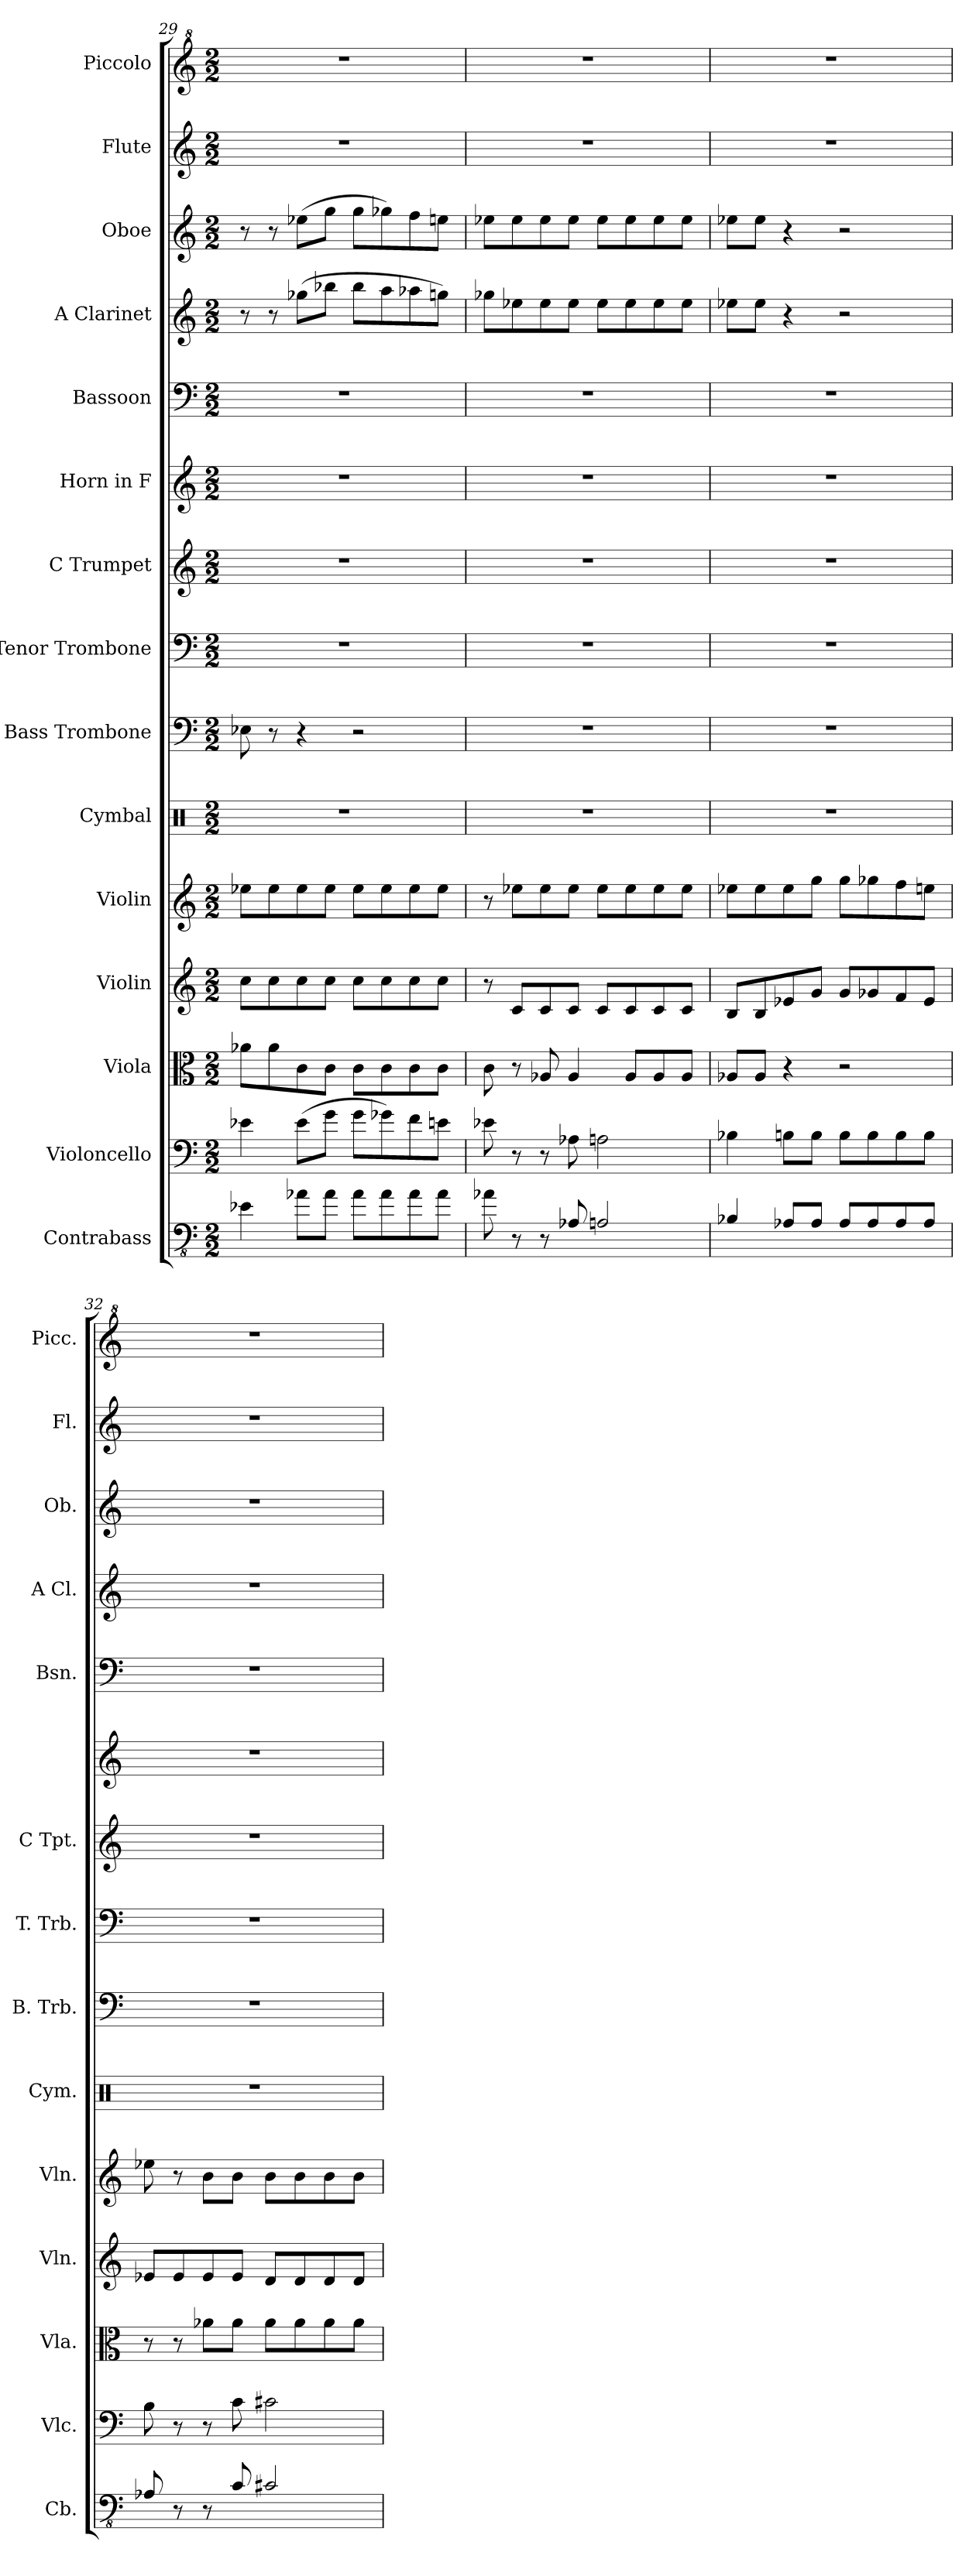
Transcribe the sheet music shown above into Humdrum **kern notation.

**kern	**kern	**kern	**kern	**kern	**kern	**kern	**kern	**kern	**kern	**kern	**kern	**kern	**kern	**kern
*part15	*part14	*part13	*part12	*part11	*part10	*part9	*part8	*part7	*part6	*part5	*part4	*part3	*part2	*part1
*staff15	*staff14	*staff13	*staff12	*staff11	*staff10	*staff9	*staff8	*staff7	*staff6	*staff5	*staff4	*staff3	*staff2	*staff1
*I"Contrabass	*I"Violoncello	*I"Viola	*I"Violin	*I"Violin	*I"Cymbal	*I"Bass Trombone	*I"Tenor Trombone	*I"C Trumpet	*I"Horn in F	*I"Bassoon	*I"A Clarinet	*I"Oboe	*I"Flute	*I"Piccolo
*I'Cb.	*I'Vlc.	*I'Vla.	*I'Vln.	*I'Vln.	*I'Cym.	*I'B. Trb.	*I'T. Trb.	*I'C Tpt.	*	*I'Bsn.	*I'A Cl.	*I'Ob.	*I'Fl.	*I'Picc.
!!LO:PB:g=z
*clefFv4	*clefF4	*clefC3	*clefG2	*clefG2	*clefX	*clefF4	*clefF4	*clefG2	*clefG2	*clefF4	*clefG2	*clefG2	*clefG2	*clefG^2
*ITrd7c12	*	*	*	*	*	*	*	*	*ITrd4c7	*	*ITrd2c3	*	*	*ITrd-7c-12
*k[]	*k[]	*k[]	*k[]	*k[]	*k[]	*k[]	*k[]	*k[]	*k[b-]	*k[]	*k[f#c#g#]	*k[]	*k[]	*k[]
*M2/2	*M2/2	*M2/2	*M2/2	*M2/2	*M2/2	*M2/2	*M2/2	*M2/2	*M2/2	*M2/2	*M2/2	*M2/2	*M2/2	*M2/2
=29	=29	=29	=29	=29	=29	=29	=29	=29	=29	=29	=29	=29	=29	=29
4EE-X\	4e-X\	8a-X\L	8cc\L	8ee-X\L	1r	8E-X\	1r	1r	1r	1r	8r	8r	1r	1r
.	.	8a-\	8cc\	8ee-\	.	8r	.	.	.	.	8r	8r	.	.
8AA-X\L	(8e-\L	8c\	8cc\	8ee-\	.	4r	.	.	.	.	(8ee-X\L	(8ee-X\L	.	.
8AA-\J	8g\J	8c\J	8cc\J	8ee-\J	.	.	.	.	.	.	8ggn\J	8gg\J	.	.
8AA-\L	8g\L	8c\L	8cc\L	8ee-\L	.	2r	.	.	.	.	8gg\L	8gg\L	.	.
8AA-\	8g-X\)	8c\	8cc\	8ee-\	.	.	.	.	.	.	8ff#\	8gg-X\)	.	.
8AA-\	8f\	8c\	8cc\	8ee-\	.	.	.	.	.	.	8ffn\	8ff\	.	.
8AA-\J	8en\J	8c\J	8cc\J	8ee-\J	.	.	.	.	.	.	8een\J)	8een\J	.	.
=30	=30	=30	=30	=30	=30	=30	=30	=30	=30	=30	=30	=30	=30	=30
8AA-X\	8e-X\	8c\	8r	8r	1r	1r	1r	1r	1r	1r	8ee-X\L	8ee-X\L	1r	1r
8r	8r	8r	8c/L	8ee-X\L	.	.	.	.	.	.	8ccn\	8ee-\	.	.
8r	8r	8A-X/	8c/	8ee-\	.	.	.	.	.	.	8cc\	8ee-\	.	.
8AAA-X/	8A-X\	4A-/	8c/J	8ee-\J	.	.	.	.	.	.	8cc\J	8ee-\J	.	.
2AAAn/	2An\	.	8c/L	8ee-\L	.	.	.	.	.	.	8cc\L	8ee-\L	.	.
.	.	8A-/L	8c/	8ee-\	.	.	.	.	.	.	8cc\	8ee-\	.	.
.	.	8A-/	8c/	8ee-\	.	.	.	.	.	.	8cc\	8ee-\	.	.
.	.	8A-/J	8c/J	8ee-\J	.	.	.	.	.	.	8cc\J	8ee-\J	.	.
=31	=31	=31	=31	=31	=31	=31	=31	=31	=31	=31	=31	=31	=31	=31
4BBB-X/	4B-X\	8A-X/L	8B/L	8ee-X\L	1r	1r	1r	1r	1r	1r	8ccn\L	8ee-X\L	1r	1r
.	.	8A-/J	8B/	8ee-\	.	.	.	.	.	.	8cc\J	8ee-\J	.	.
8AAA-X/L	8Bn\L	4r	8e-X/	8ee-\	.	.	.	.	.	.	4r	4r	.	.
8AAA-/J	8B\J	.	8g/J	8gg\J	.	.	.	.	.	.	.	.	.	.
8AAA-/L	8B\L	2r	8g/L	8gg\L	.	.	.	.	.	.	2r	2r	.	.
8AAA-/	8B\	.	8g-X/	8gg-X\	.	.	.	.	.	.	.	.	.	.
8AAA-/	8B\	.	8f/	8ff\	.	.	.	.	.	.	.	.	.	.
8AAA-/J	8B\J	.	8e-/J	8een\J	.	.	.	.	.	.	.	.	.	.
!!LO:PB:g=z
=32	=32	=32	=32	=32	=32	=32	=32	=32	=32	=32	=32	=32	=32	=32
8AAA-X/	8B\	8r	8e-X/L	8ee-X\	1r	1r	1r	1r	1r	1r	1r	1r	1r	1r
8r	8r	8r	8e-/	8r	.	.	.	.	.	.	.	.	.	.
8r	8r	8a-X\L	8e-/	8b\L	.	.	.	.	.	.	.	.	.	.
8CC/	8c\	8a-\J	8e-/J	8b\J	.	.	.	.	.	.	.	.	.	.
2CC#X/	2c#X\	8a-\L	8d/L	8b\L	.	.	.	.	.	.	.	.	.	.
.	.	8a-\	8d/	8b\	.	.	.	.	.	.	.	.	.	.
.	.	8a-\	8d/	8b\	.	.	.	.	.	.	.	.	.	.
.	.	8a-\J	8d/J	8b\J	.	.	.	.	.	.	.	.	.	.
=	=	=	=	=	=	=	=	=	=	=	=	=	=	=
*-	*-	*-	*-	*-	*-	*-	*-	*-	*-	*-	*-	*-	*-	*-
